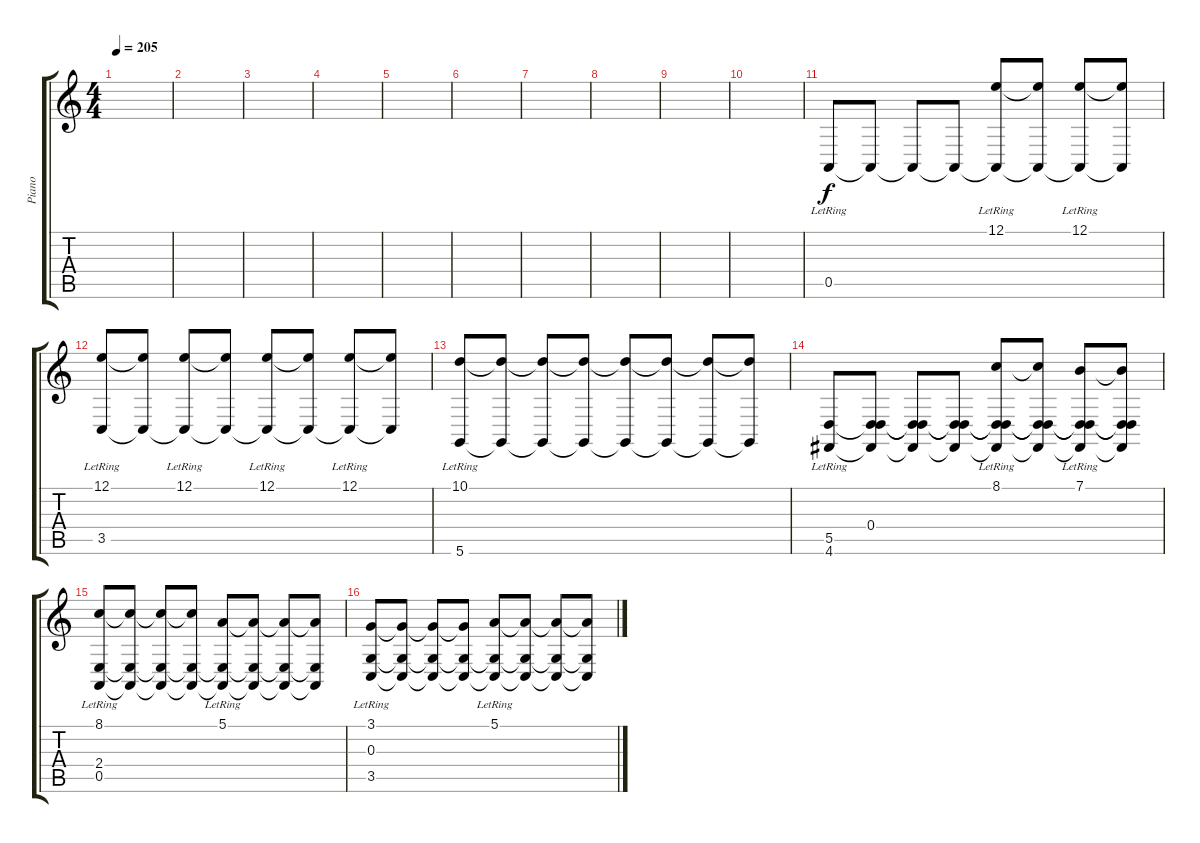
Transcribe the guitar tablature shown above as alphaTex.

\track ("Piano" "Piano") {instrument brightacousticpiano}
\staff {score tabs}
\tuning (E4 B3 G3 D3 A2 D2) {hide}
\ts (4 4)
\tempo 205
\clef g2
\ks c
|
|
|
|
|
|
|
|
|
|
0.5{lr}.8 0.5{t}.8 0.5{t}.8 0.5{t}.8 (12.1{lr} 0.5{t}).8 (12.1{t} 0.5{t}).8 (12.1{lr} 0.5{t}).8 (12.1{t} 0.5{t}).8 |
(12.1{lr} 3.5{lr}).8 (12.1{t} 3.5{t}).8 (12.1{lr} 3.5{t}).8 (12.1{t} 3.5{t}).8 (12.1{lr} 3.5{t}).8 (12.1{t} 3.5{t}).8 (12.1{lr} 3.5{t}).8 (12.1{t} 3.5{t}).8 |
(10.1{lr} 5.6{lr}).8 (10.1{t} 5.6{t}).8 (10.1{t} 5.6{t}).8 (10.1{t} 5.6{t}).8 (10.1{t} 5.6{t}).8 (10.1{t} 5.6{t}).8 (10.1{t} 5.6{t}).8 (10.1{t} 5.6{t}).8 |
(5.5{lr} 4.6{lr}).8 (0.4 5.5{t} 4.6{t}).8 (0.4{t} 5.5{t} 4.6{t}).8 (0.4{t} 5.5{t} 4.6{t}).8 (8.1{lr} 0.4{t} 5.5{t} 4.6{t}).8 (8.1{t} 0.4{t} 5.5{t} 4.6{t}).8 (7.1{lr} 0.4{t} 5.5{t} 4.6{t}).8 (7.1{t} 0.4{t} 5.5{t} 4.6{t}).8 |
(8.1{lr} 2.4{lr} 0.5{lr}).8 (8.1{t} 2.4{t} 0.5{t}).8 (8.1{t} 2.4{t} 0.5{t}).8 (8.1{t} 2.4{t} 0.5{t}).8 (5.1{lr} 2.4{t} 0.5{t}).8 (5.1{t} 2.4{t} 0.5{t}).8 (5.1{t} 2.4{t} 0.5{t}).8 (5.1{t} 2.4{t} 0.5{t}).8 |
(3.1{lr} 0.3{lr} 3.5{lr}).8 (3.1{t} 0.3{t} 3.5{t}).8 (3.1{t} 0.3{t} 3.5{t}).8 (3.1{t} 0.3{t} 3.5{t}).8 (5.1{lr} 0.3{t} 3.5{t}).8 (5.1{t} 0.3{t} 3.5{t}).8 (5.1{t} 0.3{t} 3.5{t}).8 (5.1{t} 0.3{t} 3.5{t}).8
